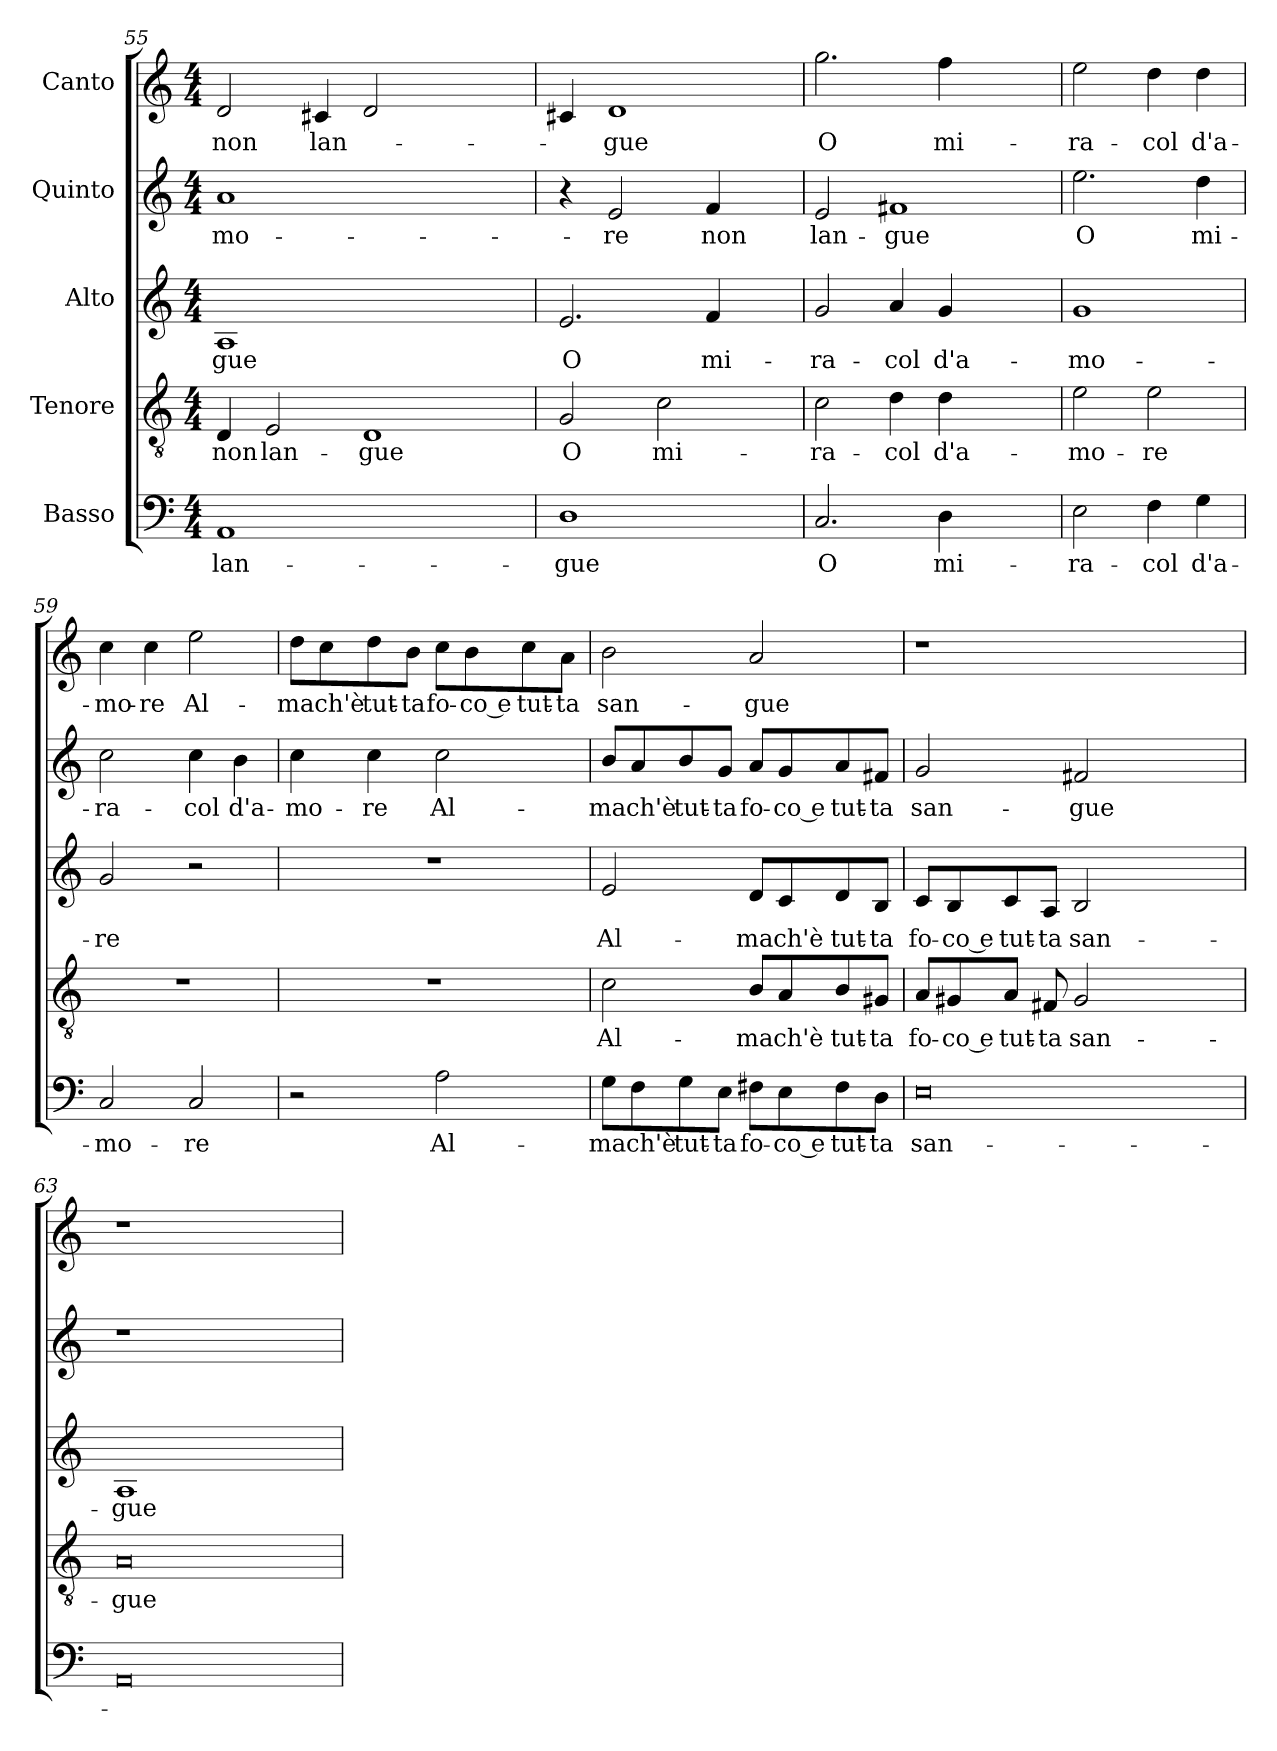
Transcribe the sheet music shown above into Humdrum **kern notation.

**kern	**text	**kern	**text	**kern	**text	**kern	**text	**kern	**text
*part5	*part5	*part4	*part4	*part3	*part3	*part2	*part2	*part1	*part1
*staff5	*staff5	*staff4	*staff4	*staff3	*staff3	*staff2	*staff2	*staff1	*staff1
*I"Basso	*	*I"Tenore	*	*I"Alto	*	*I"Quinto	*	*I"Canto	*
*clefF4	*	*clefGv2	*	*clefG2	*	*clefG2	*	*clefG2	*
*k[]	*	*k[]	*	*k[]	*	*k[]	*	*k[]	*
*M4/4	*	*M4/4	*	*M4/4	*	*M4/4	*	*M4/4	*
=55	=55	=55	=55	=55	=55	=55	=55	=55	=55
!	!LO:LY:b	!	!LO:LY:b	!	!LO:LY:b	!	!LO:LY:b	!	!LO:LY:b
1AA	lan-	4D/	non	1A	-gue	1a	mo-	2d/	non
!	!	!	!LO:LY:b	!	!	!	!	!	!
.	.	2E/	lan-	.	.	.	.	.	.
!	!	!	!	!	!	!	!	!	!LO:LY:b
.	.	.	.	.	.	.	.	4c#X/	lan-
!	!	!	!LO:LY:b	!	!	!	!	!	!
.	.	1D	-gue	.	.	.	.	2d/	.
2.ryy	.	.	.	2.ryy	.	2.ryy	.	.	.
.	.	.	.	.	.	.	.	2ryy	.
!!LO:PB:g=z
=56	=56	=56	=56	=56	=56	=56	=56	=56	=56
!	!LO:LY:b	!	!LO:LY:b	!	!LO:LY:b	!	!	!	!
1D	-gue	2G/	O	2.e/	O	4r	.	4c#X/	.
!	!	!	!	!	!	!	!LO:LY:b	!	!LO:LY:b
.	.	.	.	.	.	2e/	-re	1d	-gue
!	!	!	!LO:LY:b	!	!	!	!	!	!
.	.	2c\	mi-	.	.	.	.	.	.
!	!	!	!	!	!LO:LY:b	!	!LO:LY:b	!	!
.	.	.	.	4f/	mi-	4f/	non	.	.
4ryy	.	4ryy	.	4ryy	.	4ryy	.	.	.
!!LO:LB:g=z
=57	=57	=57	=57	=57	=57	=57	=57	=57	=57
!	!LO:LY:b	!	!LO:LY:b	!	!LO:LY:b	!	!LO:LY:b	!	!LO:LY:b
2.C/	O	2c\	-ra-	2g/	-ra-	2e/	lan-	2.gg\	O
!	!	!	!LO:LY:b	!	!LO:LY:b	!	!LO:LY:b	!	!
.	.	4d\	-col	4a/	-col	1f#X	-gue	.	.
!	!LO:LY:b	!	!LO:LY:b	!	!LO:LY:b	!	!	!	!LO:LY:b
4D\	mi-	4d\	d'a-	4g/	d'a-	.	.	4ff\	mi-
2ryy	.	2ryy	.	2ryy	.	.	.	2ryy	.
!!LO:LB:g=z
=58	=58	=58	=58	=58	=58	=58	=58	=58	=58
!	!LO:LY:b	!	!LO:LY:b	!	!LO:LY:b	!	!LO:LY:b	!	!LO:LY:b
2E\	-ra-	2e\	-mo-	1g	-mo-	2.ee\	O	2ee\	-ra-
!	!LO:LY:b	!	!LO:LY:b	!	!	!	!	!	!LO:LY:b
4F\	-col	2e\	-re	.	.	.	.	4dd\	-col
!	!LO:LY:b	!	!	!	!	!	!LO:LY:b	!	!LO:LY:b
4G\	d'a-	.	.	.	.	4dd\	mi-	4dd\	d'a-
=59	=59	=59	=59	=59	=59	=59	=59	=59	=59
!	!LO:LY:b	!	!	!	!LO:LY:b	!	!LO:LY:b	!	!LO:LY:b
2C/	-mo-	1r	.	2g/	-re	2cc\	-ra-	4cc\	-mo-
!	!	!	!	!	!	!	!	!	!LO:LY:b
.	.	.	.	.	.	.	.	4cc\	-re
!	!LO:LY:b	!	!	!	!	!	!LO:LY:b	!	!LO:LY:b
2C/	-re	.	.	2r	.	4cc\	-col	2ee\	Al-
!	!	!	!	!	!	!	!LO:LY:b	!	!
.	.	.	.	.	.	4b\	d'a-	.	.
=60	=60	=60	=60	=60	=60	=60	=60	=60	=60
!	!	!	!	!	!	!	!LO:LY:b	!	!LO:LY:b
2r	.	1r	.	1r	.	4cc\	-mo-	8dd\L	-ma
!	!	!	!	!	!	!	!	!	!LO:LY:b
.	.	.	.	.	.	.	.	8cc\	ch'è
!	!	!	!	!	!	!	!LO:LY:b	!	!LO:LY:b
.	.	.	.	.	.	4cc\	-re	8dd\	tut-
!	!	!	!	!	!	!	!	!	!LO:LY:b
.	.	.	.	.	.	.	.	8b\J	-ta
!	!LO:LY:b	!	!	!	!	!	!LO:LY:b	!	!LO:LY:b
2A\	Al-	.	.	.	.	2cc\	Al-	8cc\L	fo-
!	!	!	!	!	!	!	!	!	!LO:LY:b
.	.	.	.	.	.	.	.	8b\	-co e
!	!	!	!	!	!	!	!	!	!LO:LY:b
.	.	.	.	.	.	.	.	8cc\	tut-
!	!	!	!	!	!	!	!	!	!LO:LY:b
.	.	.	.	.	.	.	.	8a\J	-ta
!!LO:PB:g=z
=61	=61	=61	=61	=61	=61	=61	=61	=61	=61
!	!LO:LY:b	!	!LO:LY:b	!	!LO:LY:b	!	!LO:LY:b	!	!LO:LY:b
*	*	*^	*	*^	*	*	*	*	*
8G\L	-ma	2c\	1ryy	Al-	2e/	1ryy	Al-	8b/L	-ma	2b\	san-
!	!LO:LY:b	!	!	!	!	!	!	!	!LO:LY:b	!	!
8F\	ch'è	.	.	.	.	.	.	8a/	ch'è	.	.
!	!LO:LY:b	!	!	!	!	!	!	!	!LO:LY:b	!	!
8G\	tut-	.	.	.	.	.	.	8b/	tut-	.	.
!	!LO:LY:b	!	!	!	!	!	!	!	!LO:LY:b	!	!
8E\J	-ta	.	.	.	.	.	.	8g/J	-ta	.	.
!	!LO:LY:b	!	!	!LO:LY:b	!	!	!LO:LY:b	!	!LO:LY:b	!	!LO:LY:b
8F#X\L	fo-	8B/L	.	-ma	8d/L	.	-ma	8a/L	fo-	2a/	-gue
!	!LO:LY:b	!	!	!LO:LY:b	!	!	!LO:LY:b	!	!LO:LY:b	!	!
8E\	-co e	8A/	.	ch'è	8c/	.	ch'è	8g/	-co e	.	.
!	!LO:LY:b	!	!	!LO:LY:b	!	!	!LO:LY:b	!	!LO:LY:b	!	!
8F#\	tut-	8B/	.	tut-	8d/	.	tut-	8a/	tut-	.	.
!	!LO:LY:b	!	!	!LO:LY:b	!	!	!LO:LY:b	!	!LO:LY:b	!	!
8D\J	-ta	8G#X/J	.	-ta	8B/J	.	-ta	8f#X/J	-ta	.	.
!!LO:LB:g=z
=62	=62	=62	=62	=62	=62	=62	=62	=62	=62	=62	=62
!	!LO:LY:b	!	!	!LO:LY:b	!	!	!LO:LY:b	!	!LO:LY:b	!	!
*^	*	*	*	*	*	*	*	*	*	*	*
0E	1ryy	san-	8A/L	1ryy	fo-	8c/L	1ryy	fo-	2g/	san-	1r	.
!	!	!	!	!	!LO:LY:b	!	!	!LO:LY:b	!	!	!	!
.	.	.	8G#X/	.	-co e	8B/	.	-co e	.	.	.	.
!	!	!	!	!	!LO:LY:b	!	!	!LO:LY:b	!	!	!	!
.	.	.	8A/J	.	tut-	8c/	.	tut-	.	.	.	.
!	!	!	!	!	!LO:LY:b	!	!	!LO:LY:b	!	!	!	!
.	.	.	8F#X/	.	-ta	8A/J	.	-ta	.	.	.	.
!	!	!	!	!	!LO:LY:b	!	!	!LO:LY:b	!	!LO:LY:b	!	!
.	.	.	2G#i/	.	san-	2B/	.	san-	2f#X/	-gue	.	.
.	1ryy	.	1ryy	1ryy	.	1ryy	1ryy	.	1ryy	.	1ryy	.
!!LO:LB:g=z
=63	=63	=63	=63	=63	=63	=63	=63	=63	=63	=63	=63	=63
!	!	!	!	!	!LO:LY:b	!	!	!LO:LY:b	!	!	!	!
0AA	1ryy	.	0A	[1Ayy	-gue	1A	[2.A\yy	-gue	1r	.	1r	.
.	.	.	.	.	.	.	4A\yy]	.	.	.	.	.
.	1ryy	.	.	1ryy	.	1ryy	1ryy	.	1ryy	.	1ryy	.
*v	*v	*	*	*	*	*v	*v	*	*	*	*	*
*	*	*v	*v	*	*	*	*	*	*	*
=	=	=	=	=	=	=	=	=	=
*-	*-	*-	*-	*-	*-	*-	*-	*-	*-
